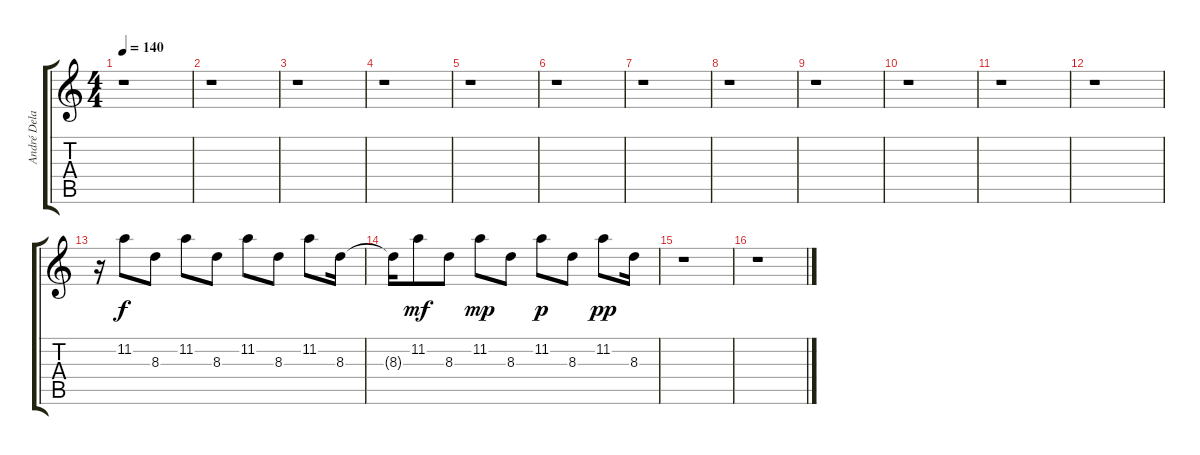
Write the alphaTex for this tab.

\track ("André Delay" "André Dela") {instrument electricguitarmuted}
\staff {score tabs}
\tuning (Eb4 Bb3 Gb3 Db3 Ab2 Eb2) {hide}
\ts (4 4)
\tempo 140
\clef g2
\ks c
r.1{dy mp} |
r.1 |
r.1 |
r.1 |
r.1 |
r.1 |
r.1 |
r.1 |
r.1 |
r.1 |
r.1 |
r.1 |
r.16{volume 5 instrument distortionguitar} 11.2.8{dy f} 8.3.8 11.2.8 8.3.8 11.2.8 8.3.8 11.2.8 8.3.16 |
8.3{t}.16 11.2.8{dy mf} 8.3.8 11.2.8{dy mp} 8.3.8 11.2.8{dy p} 8.3.8 11.2.8{dy pp} 8.3.16 |
r.1 |
r.1
